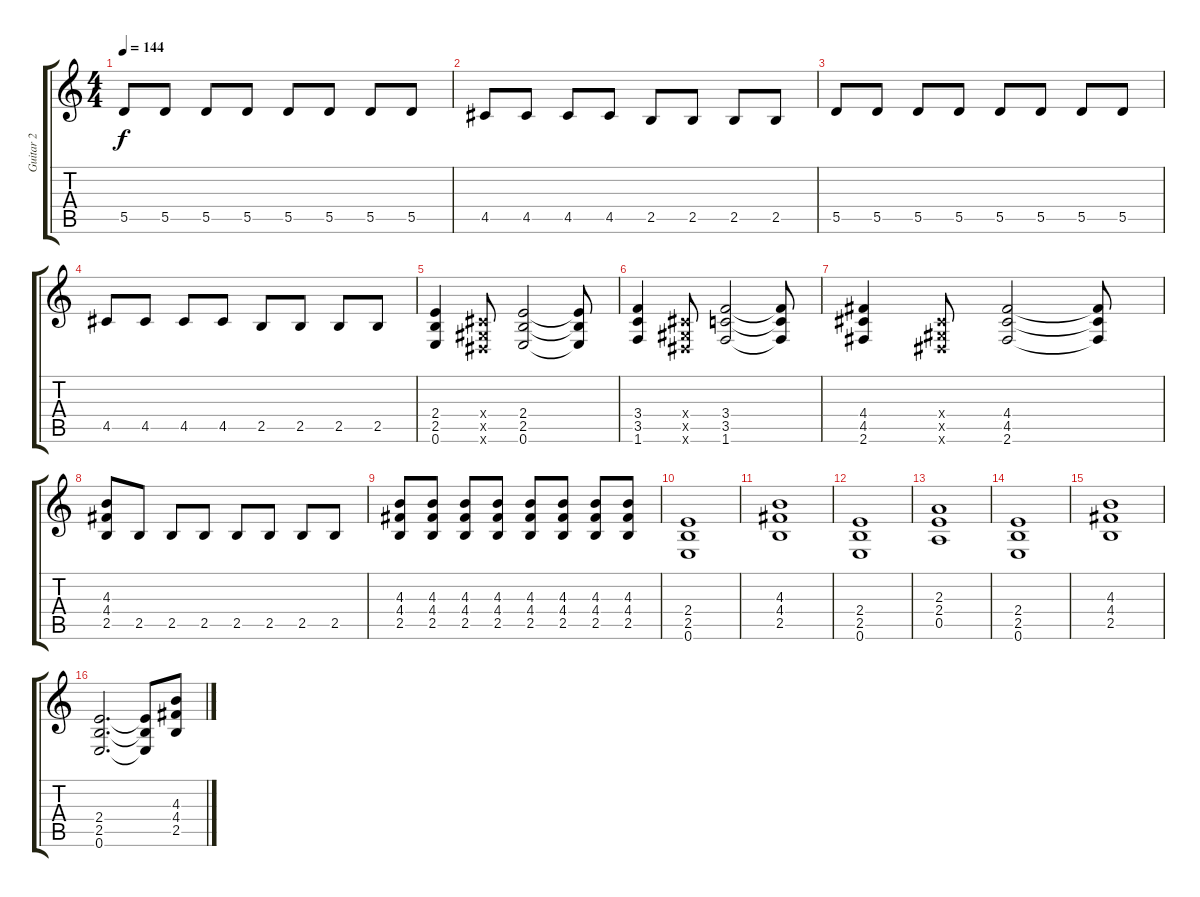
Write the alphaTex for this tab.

\track ("Guitar 2" "Guitar 2") {instrument distortionguitar}
\staff {score tabs}
\tuning (E4 B3 G3 D3 A2 E2) {hide}
\ts (4 4)
\tempo 144
\clef g2
\ks c
5.5.8{dy f} 5.5.8 5.5.8 5.5.8 5.5.8 5.5.8 5.5.8 5.5.8 |
4.5.8 4.5.8 4.5.8 4.5.8 2.5.8 2.5.8 2.5.8 2.5.8 |
5.5.8 5.5.8 5.5.8 5.5.8 5.5.8 5.5.8 5.5.8 5.5.8 |
4.5.8 4.5.8 4.5.8 4.5.8 2.5.8 2.5.8 2.5.8 2.5.8 |
(2.4 2.5 0.6).4 (-1.4{x} -1.5{x} -1.6{x}).8 (2.4 2.5 0.6).2 (2.4{t} 2.5{t} 0.6{t}).8 |
(3.4 3.5 1.6).4 (-1.4{x} -1.5{x} -1.6{x}).8 (3.4 3.5 1.6).2 (3.4{t} 3.5{t} 1.6{t}).8 |
(4.4 4.5 2.6).4 (-1.4{x} -1.5{x} -1.6{x}).8 (4.4 4.5 2.6).2 (4.4{t} 4.5{t} 2.6{t}).8 |
(4.3 4.4 2.5).8 2.5.8 2.5.8 2.5.8 2.5.8 2.5.8 2.5.8 2.5.8 |
(4.3 4.4 2.5).8 (4.3 4.4 2.5).8 (4.3 4.4 2.5).8 (4.3 4.4 2.5).8 (4.3 4.4 2.5).8 (4.3 4.4 2.5).8 (4.3 4.4 2.5).8 (4.3 4.4 2.5).8 |
(2.4 2.5 0.6).1 |
(4.3 4.4 2.5).1 |
(2.4 2.5 0.6).1 |
(2.3 2.4 0.5).1 |
(2.4 2.5 0.6).1 |
(4.3 4.4 2.5).1 |
(2.4 2.5 0.6).2{d} (2.4{t} 2.5{t} 0.6{t}).8 (4.3 4.4 2.5).8
